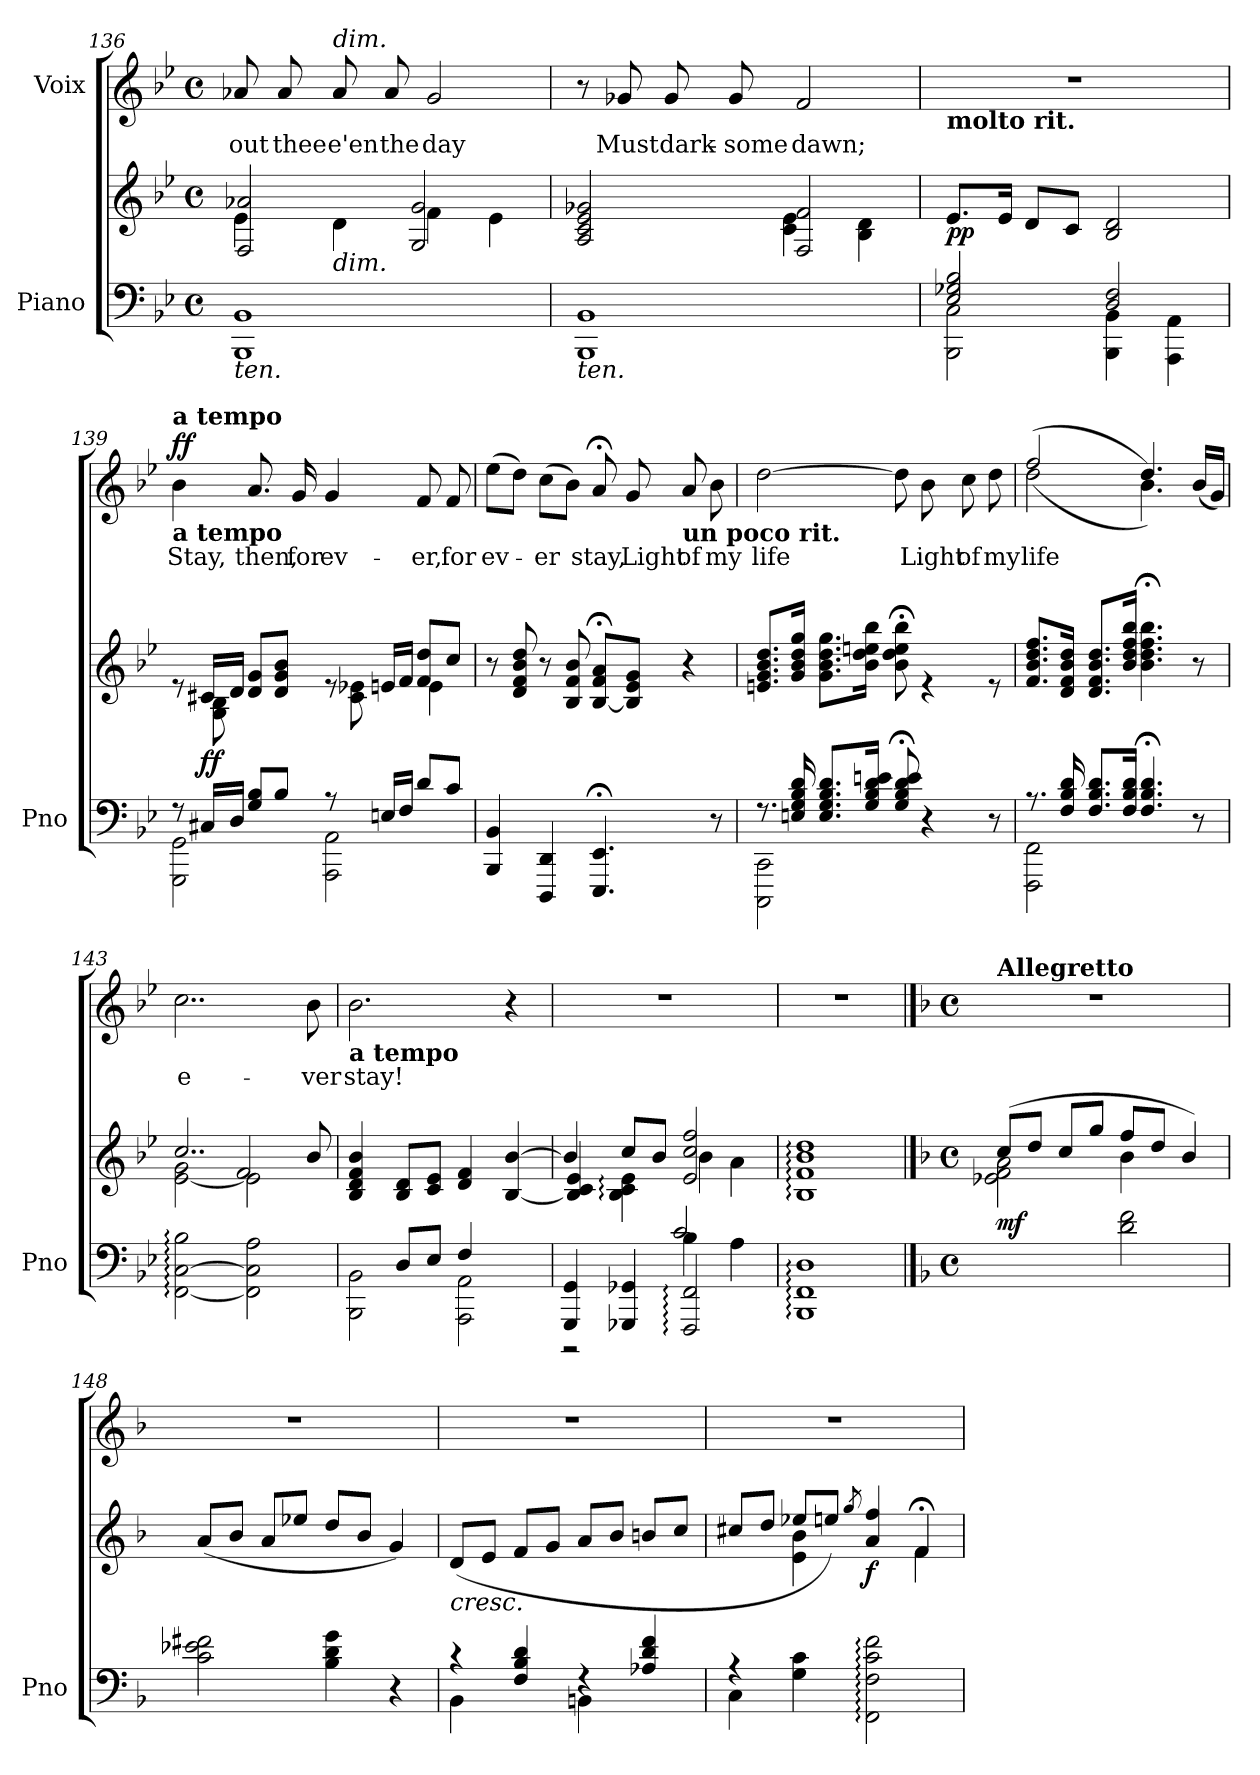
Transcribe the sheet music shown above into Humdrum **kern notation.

**kern	**kern	**dynam	**kern	**text	**dynam
*part2	*part2	*part2	*part1	*part1	*part1
*staff3	*staff2	*staff2/3	*staff1	*staff1	*staff1
*I"Piano	*	*	*I"Voix	*	*
*I'Pno	*	*	*	*	*
*clefF4	*clefG2	*	*clefG2	*	*
*k[b-e-]	*k[b-e-]	*	*k[b-e-]	*	*
*M4/4	*M4/4	*	*M4/4	*	*
*met(c)	*met(c)	*	*met(c)	*	*
=136	=136	=136	=136	=136	=136
*	*^	*	*	*	*
!LO:TX:b:i:t=ten.	!	!	!	!	!	!
1BBB- 1BB-	4e-\	2F/ 2a-X/	.	8a-X/	-out	.
.	.	.	.	8a-/	thee	.
!	!	!	!	!LO:TX:a:i:t=dim.	!	!
!	!LO:TX:b:i:t=dim.	!	!	!	!	!
.	4d\	.	.	8a-/	e'en	.
.	.	.	.	8a-/	the	.
.	4f\	2G/ 2g/	.	2g/	day	.
.	4e-\	.	.	.	.	.
=137	=137	=137	=137	=137	=137	=137
!LO:TX:b:i:t=ten.	!	!	!	!	!	!
1BBB- 1BB-	2A/ 2c/ 2e-/ 2g-X/	2ryy	.	8r	.	.
.	.	.	.	8g-X/	Must	.
.	.	.	.	8g-/	dark-	.
.	.	.	.	8g-/	-some	.
.	2F/ 2f/	4c\ 4e-\	.	2f/	dawn;	.
.	.	4B-\ 4d\	.	.	.	.
!!LO:LB:g=z
=138	=138	=138	=138	=138	=138	=138
*^	*	*	*	*	*	*
!	!	!	!	!	!LO:TX:b:B:t=molto rit.	!	!
!	!	!	!	!LO:DY:b	!	!	!
*	*	*v	*v	*	*	*	*
2E-/ 2G-X/ 2B-/	2BBB-\ 2C\	8.e-/L	pp	1r	.	.
.	.	16e-/Jk	.	.	.	.
.	.	8d/L	.	.	.	.
.	.	8c/J	.	.	.	.
2D/ 2F/	4BBB-\ 4BB-\	2B-/ 2d/	.	.	.	.
.	4AAA\ 4AA\	.	.	.	.	.
=139	=139	=139	=139	=139	=139	=139
*	*	*^	*	*	*	*
!	!	!	!	!	!LO:TX:b:B:t=a tempo	!	!
!	!	!	!	!	!LO:TX:a:B:t=a tempo	!	!
!	!	!	!	!	!	!	!LO:DY:a
8r	2GGG\ 2GG\	8re	8ryy	.	4b-\	Stay,	ff
!	!	!	!	!LO:DY:b	!	!	!
16C#X/LL	.	16c#X/LL	8G\ 8B-\	ff	.	.	.
16D/JJ	.	16d/JJ	.	.	.	.	.
8G/ 8B-/L	.	8d/ 8g/L	4ryy	.	8.a/	then,	.
8B-/J	.	8d/ 8g/ 8b-/J	.	.	.	.	.
.	.	.	.	.	16g/	for	.
8r	2AAA\ 2AA\	8re	8ryy	.	4g/	ev-	.
16En/LL	.	16en/LL	8c#\ 8e-X\	.	.	.	.
16F/JJ	.	16f/JJ	.	.	.	.	.
8d/L	.	8f/ 8dd/L	4e-\	.	8f/	-er,	.
8c/J	.	8cc/J	.	.	8f/	for	.
*v	*v	*	*	*	*	*	*
*	*v	*v	*	*	*	*
=140	=140	=140	=140	=140	=140
4BBB-/ 4BB-/	8r	.	(8ee-\L	ev-	.
.	8d/ 8f/ 8b-/ 8dd/	.	8dd\J)	.	.
4DDD/ 4DD/	8r	.	(8cc\L	-er	.
.	8B-/ 8f/ 8b-/	.	8b-\J)	.	.
4.EEE-/;< 4.EE-/;<	[8B-/;< 8f/;< 8a/;<L	.	8a;</	stay,	.
.	8B-/] 8e-/ 8g/J	.	8g/	Light	.
!	!	!	!LO:TX:b:B:t=un poco rit.	!	!
.	4r	.	8a/	of	.
8r	.	.	8b-\	my	.
!!LO:LB:g=z
=141	=141	=141	=141	=141	=141
*^	*^	*	*	*	*
8.r	2CCC\ 2CC\	4ryy	8.en/ 8.g/ 8.b-/ 8.dd/L	.	[2dd\	life	.
16En/ 16G/ 16B-/ 16d/	.	.	16g/ 16b-/ 16dd/ 16gg/Jk	.	.	.	.
8.E/ 8.G/ 8.B-/ 8.d/L	.	8.g\ 8.b-\ 8.dd\ 8.gg\L	2.ryy	.	.	.	.
16G/ 16B-/ 16d/ 16en/Jk	.	16b-\ 16dd\ 16een\ 16bb-\Jk	.	.	.	.	.
8G/; 8B-/; 8d/; 8e/;	2ryy	8b-\;< 8dd\;< 8ee\;< 8bb-\;<	.	.	8dd\]	.	.
*	*	*	*	*	*MM92	*	*
4r	.	4re	.	.	8b-\	Light	.
.	.	.	.	.	8cc\	of	.
8r	.	8re	.	.	8dd\	my	.
*	*	*v	*v	*	*	*	*
=142	=142	=142	=142	=142	=142	=142
*	*	*	*	*^	*	*
8.r	2FFF\ 2FF\	8.f/ 8.b-/ 8.dd/ 8.ff/L	.	(2dd\	(2ff/	life	.
16F/ 16B-/ 16d/	.	16d/ 16f/ 16b-/ 16dd/Jk	.	.	.	.	.
8.F/ 8.B-/ 8.d/L	.	8.d/ 8.f/ 8.b-/ 8.dd/L	.	.	.	.	.
16F/ 16B-/ 16d/Jk	.	16b-/ 16dd/ 16ff/ 16bb-/Jk	.	.	.	.	.
4.F/; 4.B-/; 4.d/;	2ryy	4.b-\;< 4.dd\;< 4.ff\;< 4.bb-\;<	.	4.b-\)	4.dd/)	.	.
*	*	*	*	*MM92	*	*	*
8r	.	8r	.	8ryy	(16b-/LL	.	.
.	.	.	.	.	16g/JJ)	.	.
*v	*v	*	*	*v	*v	*	*
=143	=143	=143	=143	=143	=143
*	*^	*	*	*	*
*	*	*^	*	*	*	*
[2FF\: [2C\: 2B-\:	2..cc/	[2e-\ 2g\	2ryy	.	2..cc\	e-	.
2FF\] 2C\] 2A\	.	2e-\]	2f/	.	.	.	.
.	8b-/	.	.	.	8b-\	-ver	.
*	*v	*v	*v	*	*	*	*
=144	=144	=144	=144	=144	=144
*^	*	*	*	*	*
!	!	!	!	!LO:TX:b:B:t=a tempo	!	!
4ryy	2BBB-\ 2BB-\	4B-/ 4d/ 4f/ 4b-/	.	2.b-\	stay!	.
8D/L	.	8B-/ 8d/L	.	.	.	.
8E-/J	.	8c/ 8e-/J	.	.	.	.
4F/	2AAA\ 2AA\	4d/ 4f/	.	.	.	.
4ryy	.	[4B-/ [4b-/	.	4r	.	.
=145	=145	=145	=145	=145	=145	=145
*	*^	*^	*	*	*	*
*	*	*	*	*^	*	*	*	*
2ryy	4GGG/ 4GG/	2r	4b-/]	4B-/] 4c/ 4e-/	4ryy	.	1r	.	.
.	4GGG-X/ 4GG-X/	.	2ryy	8cc/L	4B-\: 4c\: 4e-\:	.	.	.	.
.	.	.	.	8b-/J	.	.	.	.	.
4B-\	2FFF/: 2FF/:	2c/	.	2e-/: 2cc/: 2ff/:	4b-\	.	.	.	.
4A\	.	.	4ryy	.	4a\	.	.	.	.
*v	*v	*v	*	*	*	*	*	*	*
*	*v	*v	*v	*	*	*	*
=146	=146	=146	=146	=146	=146
1BBB-: 1FF: 1D:	1B-: 1f: 1b-: 1dd:	.	1r	.	.
!!LO:PB:g=z
==147	==147	==147	==147	==147	==147
*k[b-]	*k[b-]	*	*k[b-]	*	*
*M4/4	*M4/4	*	*M4/4	*	*
*met(c)	*met(c)	*	*met(c)	*	*
*	*	*	*MM116	*	*
*^	*^	*	*	*	*
*	*	*	*^	*	*	*	*
!	!	!	!	!	!	!LO:TX:a:B:t=Allegretto	!	!
!	!	!	!	!	!LO:DY:b	!	!	!
2ryy	1ryy	(8cc/L	2ryy	2e-X\ 2f\ 2a\	mf	1r	.	.
.	.	8dd/J	.	.	.	.	.	.
.	.	8cc/L	.	.	.	.	.	.
.	.	8gg/J	.	.	.	.	.	.
2d\ 2f\	.	8ff/L	4b-\	2ryy	.	.	.	.
.	.	8dd/J	.	.	.	.	.	.
.	.	4b-/)	4ryy	.	.	.	.	.
*	*	*v	*v	*v	*	*	*	*
=148	=148	=148	=148	=148	=148	=148
2c\ 2e-X\ 2f#X\	2ryy	(8a/L	.	1r	.	.
.	.	8b-/J	.	.	.	.
.	.	8a/L	.	.	.	.
.	.	8ee-X/J	.	.	.	.
2ryy	4B-\ 4d\ 4g\	8dd/L	.	.	.	.
.	.	8b-/J	.	.	.	.
.	4r	4g/)	.	.	.	.
=149	=149	=149	=149	=149	=149	=149
!	!	!LO:TX:b:i:t=cresc.	!	!	!	!
4r	4BB-\	(8d/L	.	1r	.	.
.	.	8e/J	.	.	.	.
4F/ 4B-/ 4d/	4ryy	8f/L	.	.	.	.
.	.	8g/J	.	.	.	.
4rF	4BBn\	8a/L	.	.	.	.
.	.	8b-/J	.	.	.	.
4A-X/ 4d/ 4f/	4ryy	8bn/L	.	.	.	.
.	.	8cc/J	.	.	.	.
=150	=150	=150	=150	=150	=150	=150
*	*	*^	*	*	*	*
4r	4C\	8cc#X/L	4ryy	.	1r	.	.
.	.	8dd/J	.	.	.	.	.
4G\ 4c\	2.ryy	8ee-X/L	4e\ 4b-\	.	.	.	.
.	.	8een/J)	.	.	.	.	.
.	.	8qgg/	.	.	.	.	.
!	!	!	!	!LO:DY:b	!	!	!
2FF\: 2F\: 2c\: 2f\:	.	4a/ 4ff/	4ryy	f	.	.	.
.	.	4f;</	4f\	.	.	.	.
*v	*v	*	*	*	*	*	*
*	*v	*v	*	*	*	*
=	=	=	=	=	=
*-	*-	*-	*-	*-	*-
